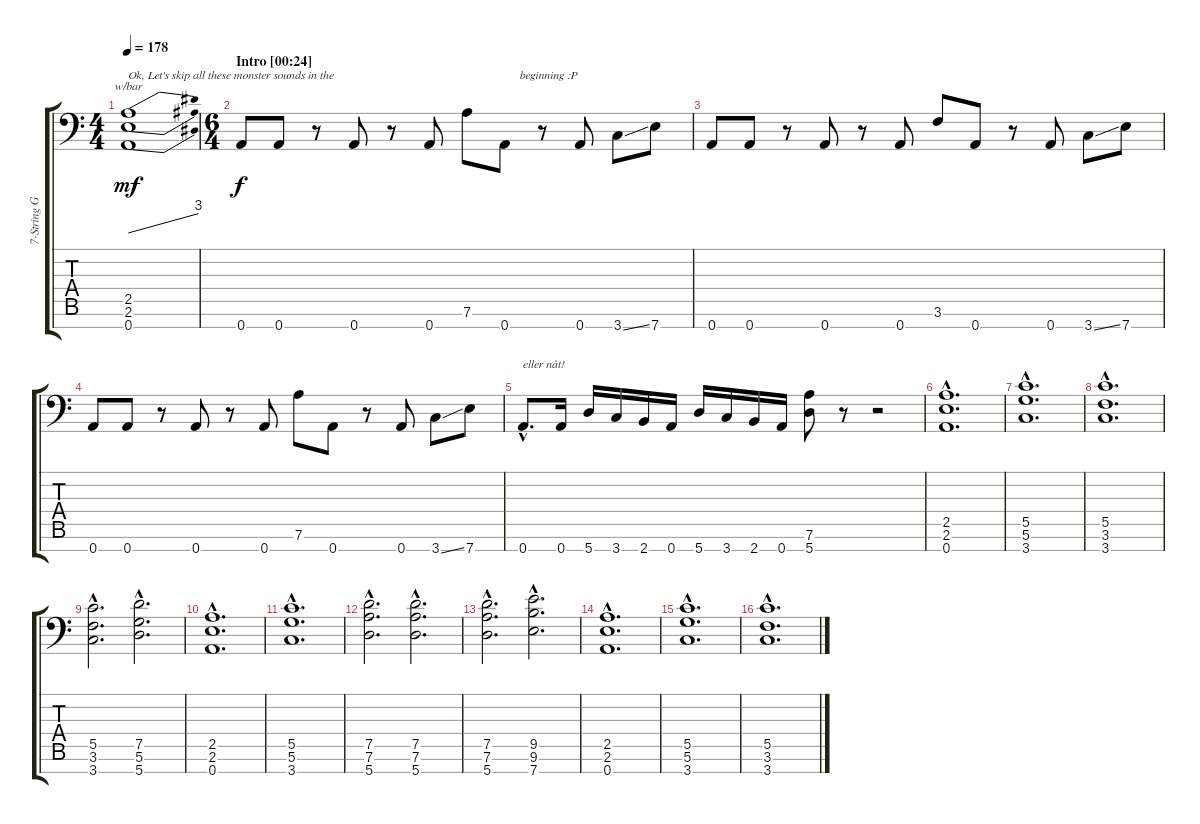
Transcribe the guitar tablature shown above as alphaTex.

\track ("7-String Guitar" "7-String G") {instrument distortionguitar}
\staff {score tabs}
\tuning (D4 A3 F3 C3 G2 D2 A1) {hide}
\ts (4 4)
\tempo 178
\clef f4
\ks c
(2.5 2.6 0.7).1{tbe (dive default 0 0 60 12) txt "Ok, Let's skip all these monster sounds in the" dy mf instrument distortionguitar} |
\ts (6 4)
\section ("" "Intro [00:24]")
0.7.8{dy f} 0.7.8 r.8 0.7.8 r.8 0.7.8 7.6.8 0.7.8{txt "     beginning :P"} r.8 0.7.8 3.7{ss}.8 7.7.8 |
0.7.8 0.7.8 r.8 0.7.8 r.8 0.7.8 3.6.8 0.7.8 r.8 0.7.8 3.7{ss}.8 7.7.8 |
0.7.8 0.7.8 r.8 0.7.8 r.8 0.7.8 7.6.8 0.7.8 r.8 0.7.8 3.7{ss}.8 7.7.8 |
0.7{hac}.8{d txt "eller nåt!"} 0.7.16 5.7.16 3.7.16 2.7.16 0.7.16 5.7.16 3.7.16 2.7.16 0.7.16 (7.6 5.7).8 r.8 r.2 |
\section ("" "")
(2.5{hac} 2.6{hac} 0.7{hac}).1{d} |
(5.5{hac} 5.6{hac} 3.7{hac}).1{d} |
(5.5{hac} 3.6{hac} 3.7{hac}).1{d} |
(5.5{hac} 3.6{hac} 3.7{hac}).2{d} (7.5{hac} 5.6{hac} 5.7{hac}).2{d} |
\section ("" "")
(2.5{hac} 2.6{hac} 0.7{hac}).1{d} |
(5.5{hac} 5.6{hac} 3.7{hac}).1{d} |
(7.5{hac} 7.6{hac} 5.7{hac}).2{d} (7.5{hac} 7.6{hac} 5.7{hac}).2{d} |
(7.5{hac} 7.6{hac} 5.7{hac}).2{d} (9.5{hac} 9.6{hac} 7.7{hac}).2{d} |
\section ("" "")
(2.5{hac} 2.6{hac} 0.7{hac}).1{d} |
(5.5{hac} 5.6{hac} 3.7{hac}).1{d} |
(5.5{hac} 3.6{hac} 3.7{hac}).1{d}
